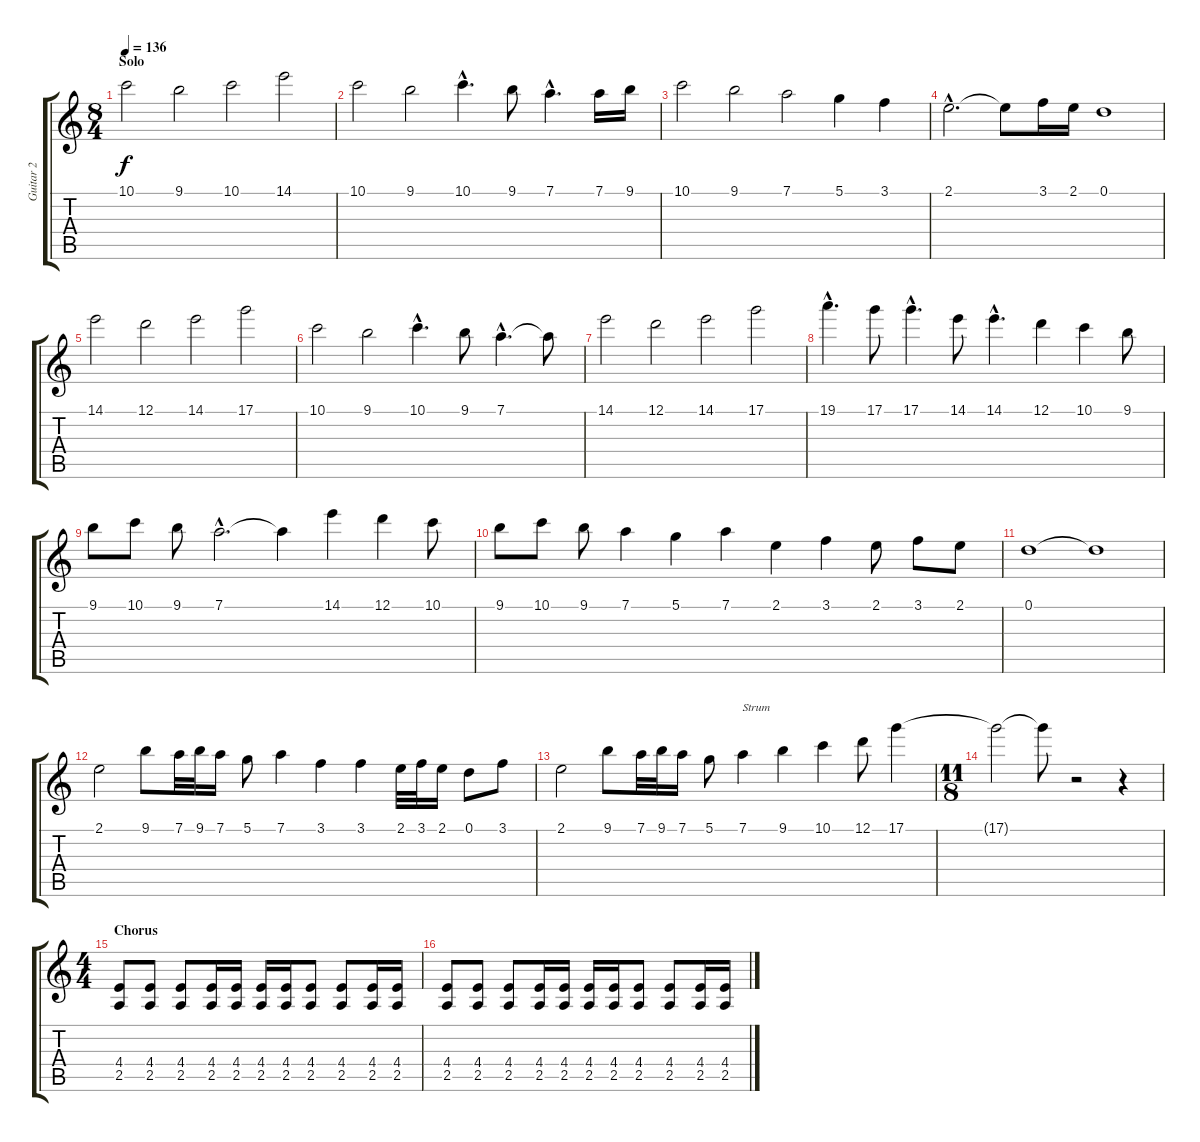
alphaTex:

\track ("Guitar 2" "Guitar 2") {instrument electricguitarclean}
\staff {score tabs}
\tuning (D4 A3 F3 C3 G2 D2) {hide}
\ts (8 4)
\section ("" "Solo")
\tempo 136
\clef g2
\ks c
10.1.2{dy f instrument distortionguitar} 9.1.2 10.1.2 14.1.2 |
10.1.2 9.1.2 10.1{hac}.4{d} 9.1.8 7.1{hac}.4{d} 7.1.16 9.1.16 |
10.1.2 9.1.2 7.1.2 5.1.4 3.1.4 |
2.1{hac}.2{d} 2.1{t}.8 3.1.16 2.1.16 0.1.1 |
14.1.2 12.1.2 14.1.2 17.1.2 |
10.1.2 9.1.2 10.1{hac}.4{d} 9.1.8 7.1{hac}.4{d} 7.1{t}.8 |
14.1.2 12.1.2 14.1.2 17.1.2 |
19.1{hac}.4{d} 17.1.8 17.1{hac}.4{d} 14.1.8 14.1{hac}.4{d} 12.1.4 10.1.4 9.1.8 |
9.1.8 10.1.8 9.1.8 7.1{hac}.2{d} 7.1{t}.4 14.1.4 12.1.4 10.1.8 |
9.1.8 10.1.8 9.1.8 7.1.4 5.1.4 7.1.4 2.1.4 3.1.4 2.1.8 3.1.8 2.1.8 |
0.1.1 0.1{t}.1 |
2.1.2 9.1.8 7.1.32 9.1.32 7.1.16 5.1.8 7.1.4 3.1.4 3.1.4 2.1.32 3.1.32 2.1.16 0.1.8 3.1.8 |
2.1.2 9.1.8 7.1.32 9.1.32 7.1.16 5.1.8 7.1.4{txt "Strum"} 9.1.4 10.1.4 12.1.8 17.1.4 |
\ts (11 8)
17.1{t}.2 17.1{t}.8 r.2 r.4 |
\ts (4 4)
\section ("" "Chorus")
(4.4 2.5).8{volume 16 instrument distortionguitar} (4.4 2.5).8 (4.4 2.5).8 (4.4 2.5).16 (4.4 2.5).16 (4.4 2.5).16 (4.4 2.5).16 (4.4 2.5).8 (4.4 2.5).8 (4.4 2.5).16 (4.4 2.5).16 |
(4.4 2.5).8 (4.4 2.5).8 (4.4 2.5).8 (4.4 2.5).16 (4.4 2.5).16 (4.4 2.5).16 (4.4 2.5).16 (4.4 2.5).8 (4.4 2.5).8 (4.4 2.5).16 (4.4 2.5).16
